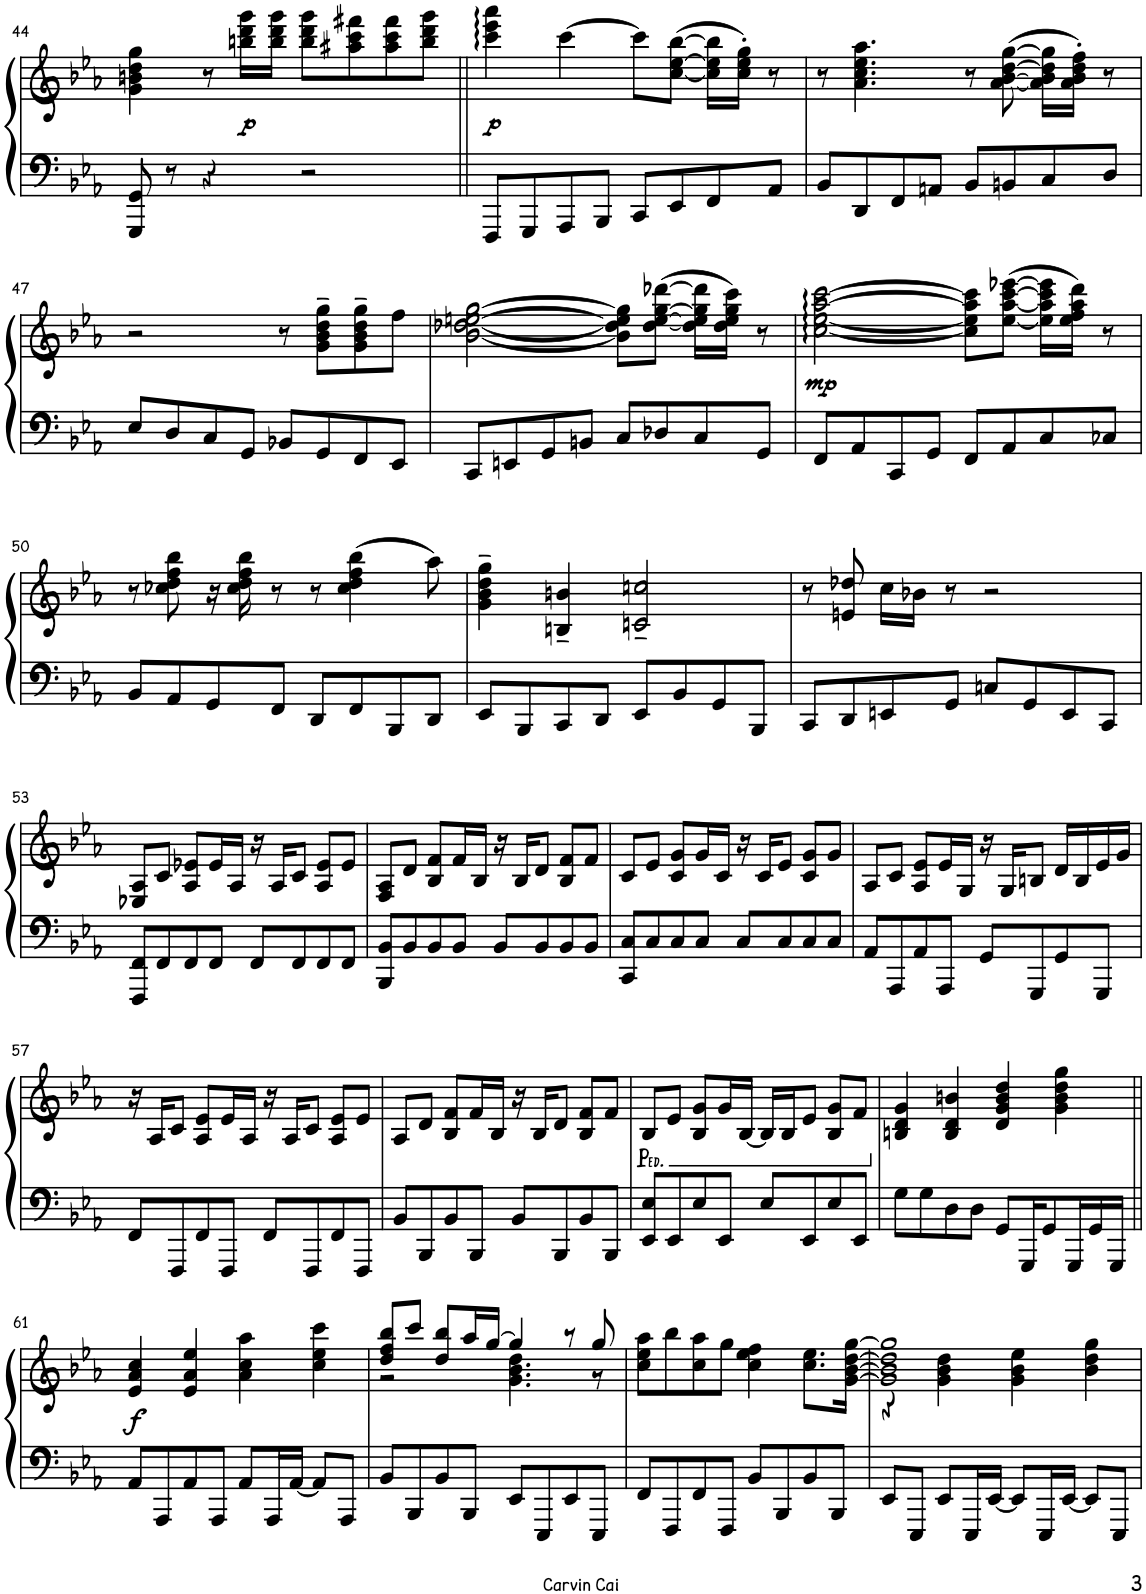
**kern	**kern	**dynam
*part1	*part1	*part1
*staff2	*staff1	*staff1/2
*I"Piano	*	*
*I'Pno.	*	*
!!LO:PB:g=z
*clefF4	*clefG2	*
*k[b-e-a-]	*k[b-e-a-]	*
*M4/4	*M4/4	*
=44	=44	=44
8GGG/ 8GG/	4g\ 4bn\ 4dd\ 4gg\	.
8r	.	.
4r	8r	.
!	!	!LO:DY:b
.	16bbn\ 16ddd\ 16ggg\LL	p
.	16bb\ 16ddd\ 16ggg\JJ	.
2r	8bb\ 8ddd\ 8ggg\L	.
.	8aa#X\ 8ccc\ 8fff#X\	.
.	8aa#\ 8ccc\ 8fff#\	.
.	8bb\ 8ddd\ 8ggg\J	.
=45||	=45||	=45||
!	!	!LO:DY:b
8FFF/L	4ccc\ 4eee-\ 4aaa-\	p
8GGG/	.	.
8AAA-/	[4ccc\	.
8BBB-/J	.	.
8CC/L	8ccc\L]	.
8EE-/	([8cc\ [8ee-\ [8bb-\J	.
8FF/	16cc\] 16ee-\] 16bb-\]LL	.
.	16cc\' 16ee-\' 16gg\'JJ)	.
8AA-/J	8r	.
=46	=46	=46
8BB-/L	8r	.
8DD/	4.a-\ 4.cc\ 4.ee-\ 4.aa-\	.
8FF/	.	.
8AAn/J	.	.
8BB-/L	8r	.
8BBn/	([8a-\ [8b-\ [8dd\ [8gg\	.
8C/	16a-\] 16b-\] 16dd\] 16gg\]LL	.
.	16a-\' 16b-\' 16dd\' 16ff\'JJ)	.
8D/J	8r	.
!!LO:LB:g=z
=47	=47	=47
8E-/L	2r	.
8D/	.	.
8C/	.	.
8GG/J	.	.
8BB-X/L	8r	.
8GG/	8g\~ 8b-\~ 8dd\~ 8gg\~L	.
8FF/	8g\~ 8b-\~ 8dd\~ 8gg\~	.
8EE-/J	8ff\J	.
=48	=48	=48
8CC/L	[2b-\ [2dd-X\ [2een\ [2gg\	.
8EEn/	.	.
8GG/	.	.
8BBn/J	.	.
8C/L	8b-\] 8dd-\] 8ee\] 8gg\]L	.
8D-X/	([8dd-\ [8ee\ [8gg\ [8ddd-X\J	.
8C/	16dd-\] 16ee\] 16gg\] 16ddd-\]LL	.
.	16dd-\ 16ee\ 16gg\ 16ccc\JJ)	.
8GG/J	8r	.
=49	=49	=49
!	!	!LO:DY:b
8FF/L	[2cc\ [2ee-\ [2aa-\ [2ccc\	mp
8AA-/	.	.
8CC/	.	.
8GG/J	.	.
8FF/L	8cc\] 8ee-\] 8aa-\] 8ccc\]L	.
8AA-/	([8ee-\ [8aa-\ [8ccc\ [8eee-X\J	.
8C/	16ee-\] 16aa-\] 16ccc\] 16eee-\]LL	.
.	16ee-\ 16ff\ 16aa-\ 16ddd\JJ)	.
8C-X/J	8r	.
!!LO:LB:g=z
=50	=50	=50
8BB-/L	8r	.
8AA-/	8cc-X\ 8dd\ 8ff\ 8bb-\	.
8GG/	16r	.
.	16cc-\ 16dd\ 16ff\ 16bb-\	.
8FF/J	8r	.
8DD/L	8r	.
8FF/	(4cc-\ 4dd\ 4ff\ 4bb-\	.
8BBB-/	.	.
8DD/J	8aa-\)	.
=51	=51	=51
8EE-/L	4g\~ 4b-\~ 4dd\~ 4gg\~	.
8BBB-/	.	.
8CC/	4Bn/~ 4bn/~	.
8DD/J	.	.
8EE-/L	2cn/~ 2ccn/~	.
8BB-/	.	.
8GG/	.	.
8BBB-/J	.	.
=52	=52	=52
8CC/L	8r	.
8DD/	8en/ 8dd-X/	.
8EEn/	16cc\LL	.
.	16b-X\JJ	.
8GG/J	8r	.
8Cn/L	2r	.
8GG/	.	.
8EE/	.	.
8CC/J	.	.
!!LO:LB:g=z
=53	=53	=53
8FFF/ 8FF/L	8E-X/ 8A-/L	.
8FF/	8c/J	.
8FF/	8A-/ 8e-X/L	.
8FF/J	16e-/L	.
.	16A-/JJ	.
8FF/L	16r	.
.	16A-/KL	.
8FF/	8c/J	.
8FF/	8A-/ 8e-/L	.
8FF/J	8e-/J	.
=54	=54	=54
8BBB-/ 8BB-/L	8F/ 8A-/L	.
8BB-/	8d/J	.
8BB-/	8B-/ 8f/L	.
8BB-/J	16f/L	.
.	16B-/JJ	.
8BB-/L	16r	.
.	16B-/KL	.
8BB-/	8d/J	.
8BB-/	8B-/ 8f/L	.
8BB-/J	8f/J	.
=55	=55	=55
8CC/ 8C/L	8c/L	.
8C/	8e-/J	.
8C/	8c/ 8g/L	.
8C/J	16g/L	.
.	16c/JJ	.
8C/L	16r	.
.	16c/KL	.
8C/	8e-/J	.
8C/	8c/ 8g/L	.
8C/J	8g/J	.
=56	=56	=56
8AA-/L	8A-/L	.
8AAA-/	8c/J	.
8AA-/	8A-/ 8e-/L	.
8AAA-/J	16e-/L	.
.	16G/JJ	.
8GG/L	16r	.
.	16G/KL	.
8GGG/	8Bn/J	.
8GG/	16d/LL	.
.	16B/	.
8GGG/J	16e-/	.
.	16g/JJ	.
!!LO:LB:g=z
=57	=57	=57
8FF/L	16r	.
.	16A-/KL	.
8FFF/	8c/J	.
8FF/	8A-/ 8e-/L	.
8FFF/J	16e-/L	.
.	16A-/JJ	.
8FF/L	16r	.
.	16A-/KL	.
8FFF/	8c/J	.
8FF/	8A-/ 8e-/L	.
8FFF/J	8e-/J	.
=58	=58	=58
8BB-/L	8A-/L	.
8BBB-/	8d/J	.
8BB-/	8B-/ 8f/L	.
8BBB-/J	16f/L	.
.	16B-/JJ	.
8BB-/L	16r	.
.	16B-/KL	.
8BBB-/	8d/J	.
8BB-/	8B-/ 8f/L	.
8BBB-/J	8f/J	.
=59	=59	=59
*	*ped	*
8EE-/ 8E-/L	8B-/L	.
8EE-/	8e-/J	.
8E-/	8B-/ 8g/L	.
8EE-/J	16g/L	.
.	[16B-/JJ	.
8E-/L	16B-/LL]	.
.	16B-/J	.
8EE-/	8e-/J	.
8E-/	8B-/ 8g/L	.
8EE-/J	8f/J	.
=60	=60	=60
*	*Xped	*
8G\L	4Bn/ 4d/ 4g/	.
8G\	.	.
8D\	4B/ 4d/ 4bn/	.
8D\J	.	.
8GG/L	4d/ 4g/ 4b/ 4dd/	.
16GGG/K	.	.
8GG/	.	.
.	4g\ 4b\ 4dd\ 4gg\	.
16GGG/L	.	.
16GG/	.	.
16GGG/JJ	.	.
!!LO:LB:g=z
=61||	=61||	=61||
!	!	!LO:DY:b
8AA-/L	4e-/ 4a-/ 4cc/	f
8AAA-/	.	.
8AA-/	4e-/ 4a-/ 4ee-/	.
8AAA-/J	.	.
8AA-/L	4a-\ 4cc\ 4aa-\	.
16AAA-/L	.	.
[16AA-/JJ	.	.
8AA-/L]	4cc\ 4ee-\ 4ccc\	.
8AAA-/J	.	.
=62	=62	=62
*	*^	*
8BB-/L	8dd/ 8ff/ 8bb-/L	2r	.
8BBB-/	8ccc/J	.	.
8BB-/	8dd/ 8bb-/L	.	.
8BBB-/J	16aa-/L	.	.
.	[16gg/JJ	.	.
8EE-/L	4gg/]	4.g\ 4.b-\ 4.dd\	.
8EEE-/	.	.	.
8EE-/	8r	.	.
8EEE-/J	8gg/	8r	.
*	*v	*v	*
=63	=63	=63
8FF/L	8cc\ 8ee-\ 8aa-\L	.
8FFF/	8bb-\	.
8FF/	8cc\ 8aa-\	.
8FFF/J	8gg\J	.
8BB-/L	4cc\ 4ee-\ 4ff\	.
8BBB-/	.	.
8BB-/	8.cc\ 8.ee-\L	.
8BBB-/J	.	.
.	[16g\ [16b-\ [16dd\ [16gg\Jk	.
=64	=64	=64
*	*^	*
8EE-/L	1g] 1b-] 1dd] 1gg]	4r	.
8EEE-/J	.	.	.
8EE-/L	.	4g\ 4b-\ 4dd\	.
16EEE-/L	.	.	.
[16EE-/JJ	.	.	.
8EE-/L]	.	4g\ 4b-\ 4ee-\	.
16EEE-/L	.	.	.
[16EE-/JJ	.	.	.
8EE-/L]	.	4b-\ 4dd\ 4gg\	.
8EEE-/J	.	.	.
*	*v	*v	*
=	=	=
*-	*-	*-
